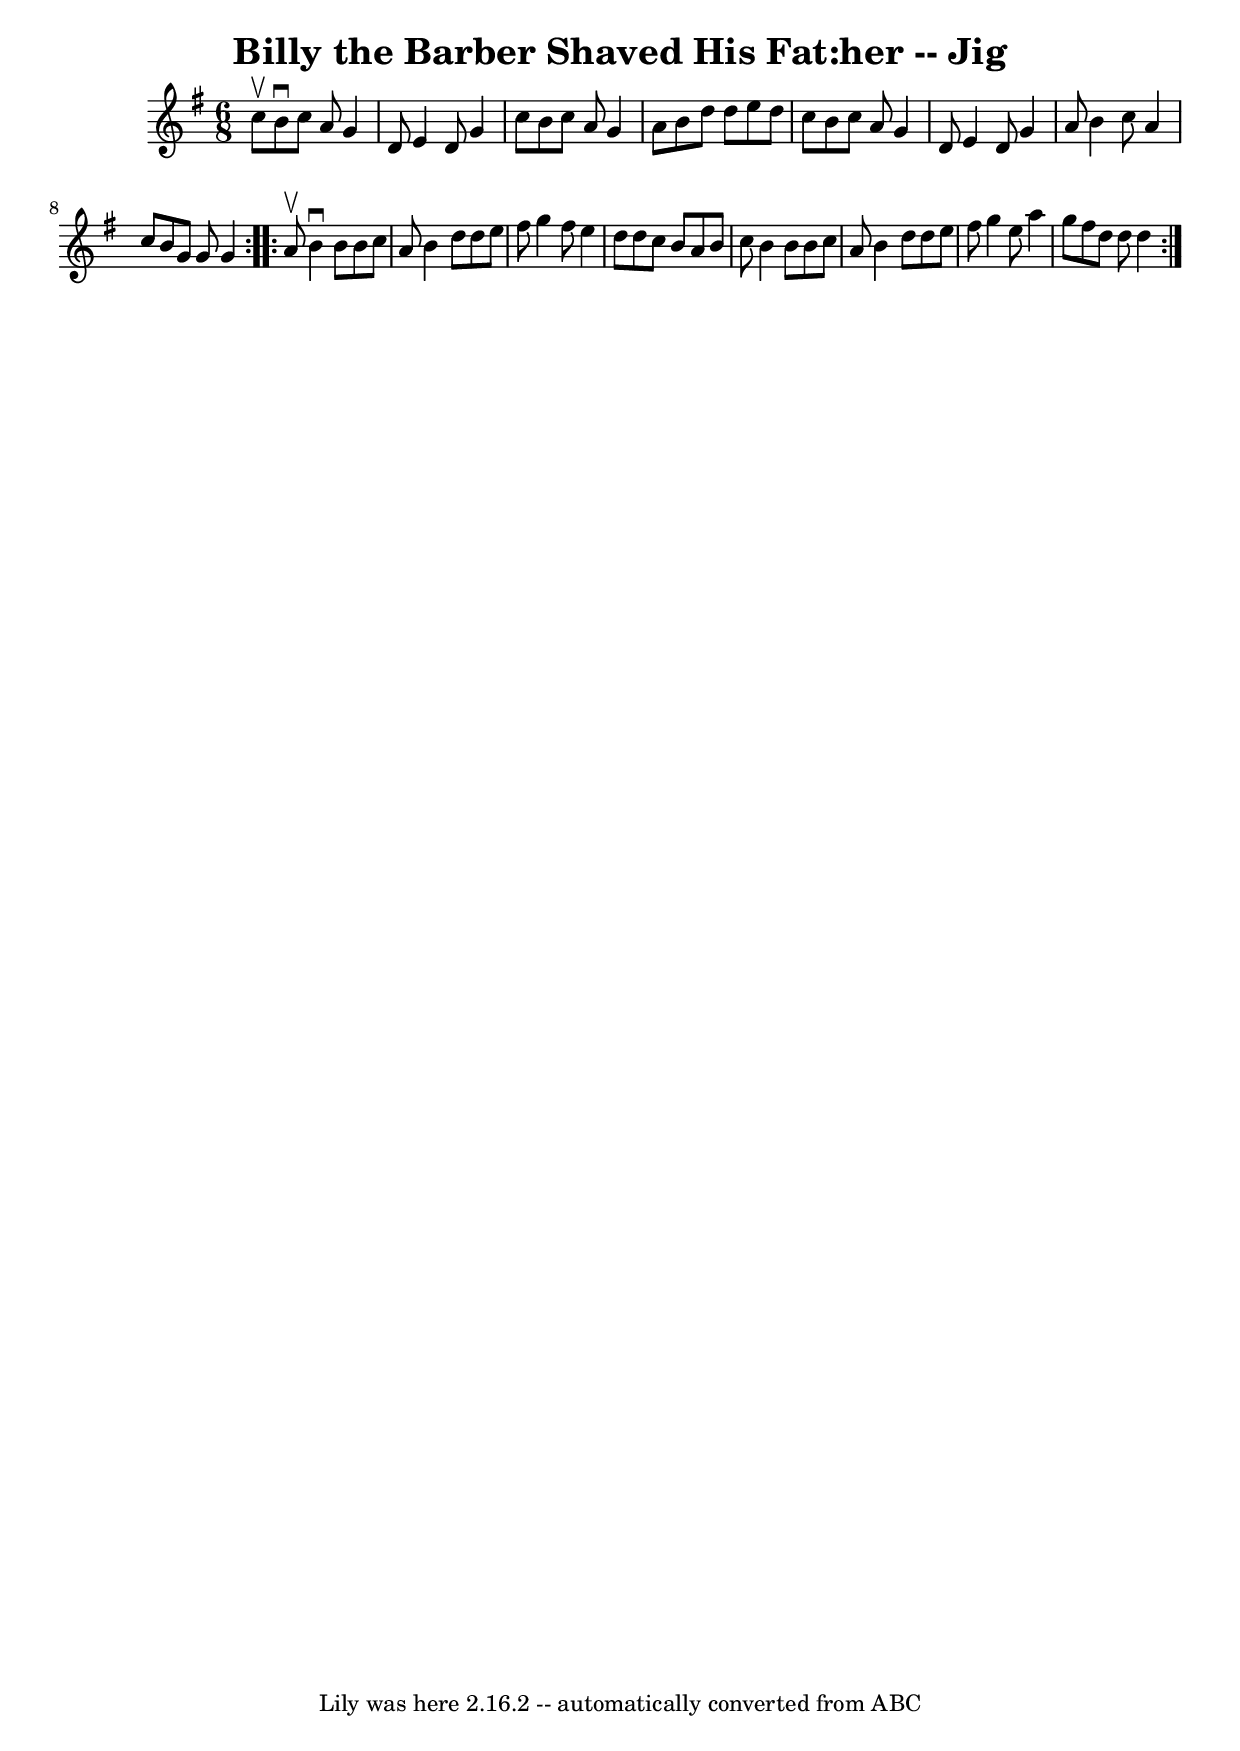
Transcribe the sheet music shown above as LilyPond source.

\version "2.16.2"
\include "Mammoth.ily"
\header {
	%% book = "Ryan's Mammoth Collection"
	crossRefNumber = "1"
	footnotes = ""
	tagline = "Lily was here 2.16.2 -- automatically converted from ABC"
	title = "Billy the Barber Shaved His Fat:her -- Jig"
}
voicedefault =  {


\repeat volta 2 {
\time 6/8 
\key g \major c''8^\upbow |
 b'8^\downbow c''8 a'8   
 g'4 d'8  |
 e'4 d'8 g'4 c''8  |
 b'8 c''8    
a'8 g'4 a'8  |
 b'8 d''8 d''8 e''8 d''8 c''8  
|
 b'8 c''8 a'8 g'4 d'8  |
 e'4 d'8 g'4    
a'8  |
 b'4 c''8 a'4 c''8  |
 b'8 g'8 g'8 g'4 
 } \repeat volta 2 { a'8^\upbow |
 b'4^\downbow b'8 b'8    
c''8 a'8  |
 b'4 d''8 d''8 e''8 fis''8  |
 g''4  
 fis''8 e''4 d''8  |
 d''8 c''8 b'8 a'8 b'8 c''8  
|
 b'4 b'8 b'8 c''8 a'8  |
 b'4 d''8 d''8   
 e''8 fis''8  |
 g''4 e''8 a''4 g''8  |
 fis''8    
d''8 d''8 d''4  }   
}

\score{
    <<

	\context Staff="default"
	{
	    \voicedefault 
	}

    >>
	\layout {
	}
	\midi {}
}
